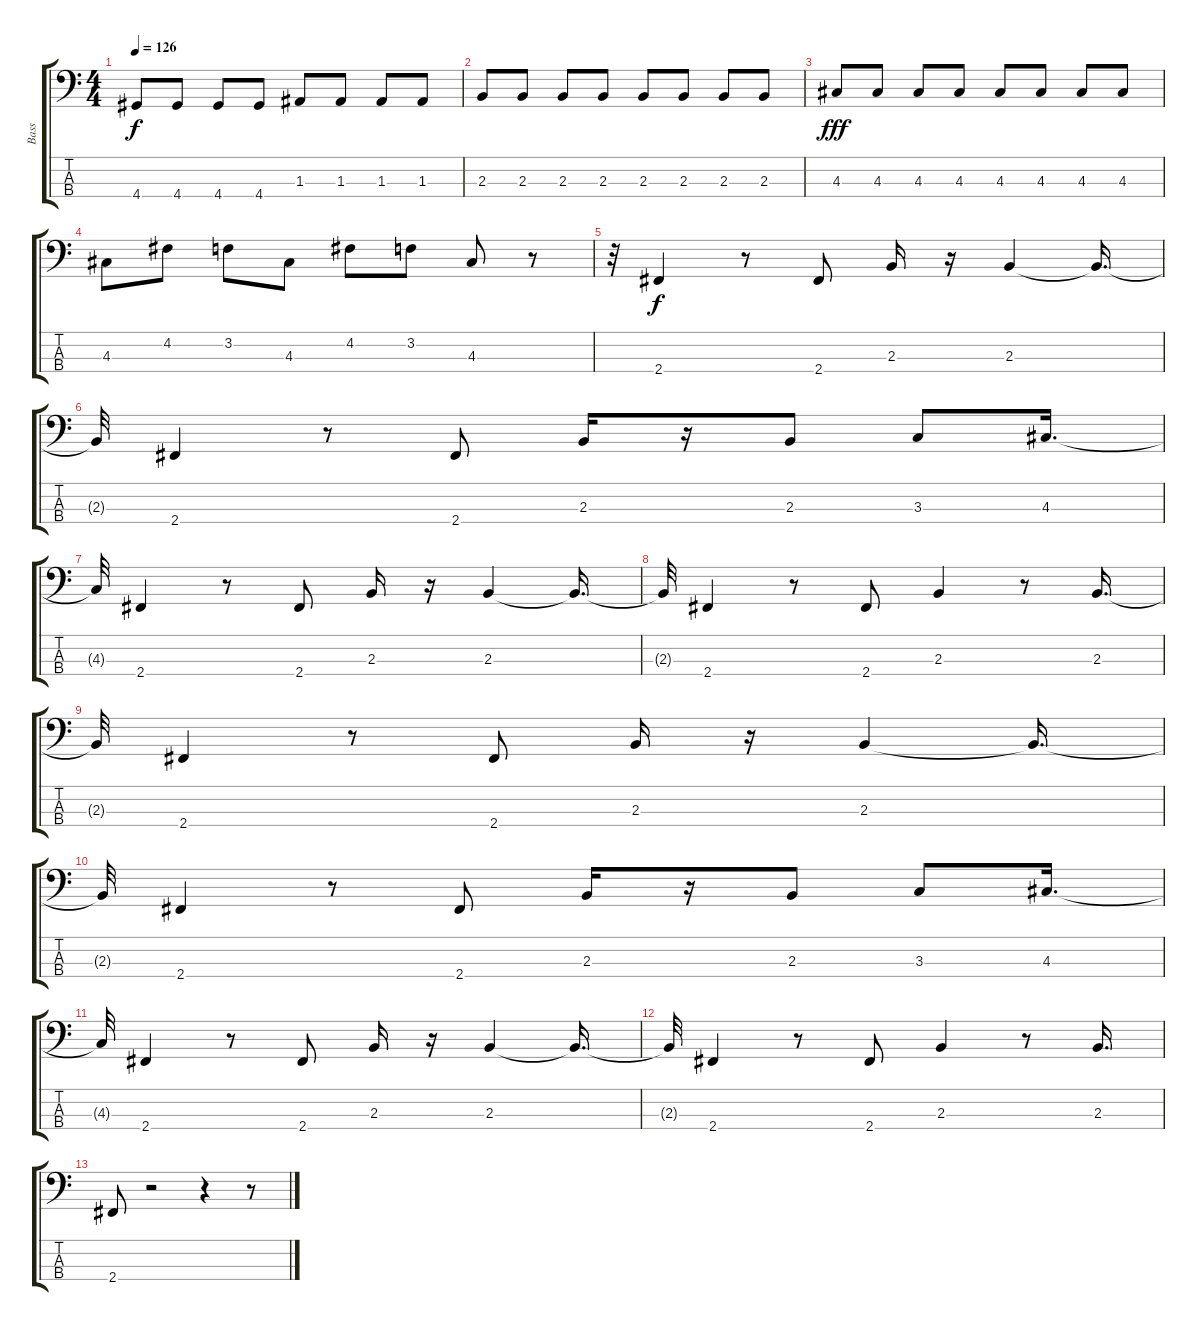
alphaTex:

\track ("Bass" "Bass") {instrument electricbassfinger}
\staff {score tabs}
\tuning (G2 D2 A1 E1) {hide}
\ts (4 4)
\tempo 126
\clef f4
\ks c
4.4.8{dy f} 4.4.8 4.4.8 4.4.8 1.3.8 1.3.8 1.3.8 1.3.8 |
2.3.8 2.3.8 2.3.8 2.3.8 2.3.8 2.3.8 2.3.8 2.3.8 |
4.3.8{dy fff} 4.3.8 4.3.8 4.3.8 4.3.8 4.3.8 4.3.8 4.3.8 |
4.3.8 4.2.8 3.2.8 4.3.8 4.2.8 3.2.8 4.3.8 r.8 |
r.32 2.4.4{dy f} r.8 2.4.8 2.3.16 r.16 2.3.4 2.3{t}.16{d} |
2.3{t}.32 2.4.4 r.8 2.4.8 2.3.16 r.16 2.3.8 3.3.8 4.3.16{d} |
4.3{t}.32 2.4.4 r.8 2.4.8 2.3.16 r.16 2.3.4 2.3{t}.16{d} |
2.3{t}.32 2.4.4 r.8 2.4.8 2.3.4 r.8 2.3.16{d} |
2.3{t}.32 2.4.4 r.8 2.4.8 2.3.16 r.16 2.3.4 2.3{t}.16{d} |
2.3{t}.32 2.4.4 r.8 2.4.8 2.3.16 r.16 2.3.8 3.3.8 4.3.16{d} |
4.3{t}.32 2.4.4 r.8 2.4.8 2.3.16 r.16 2.3.4 2.3{t}.16{d} |
2.3{t}.32 2.4.4 r.8 2.4.8 2.3.4 r.8 2.3.16{d} |
2.4.8 r.2 r.4 r.8
